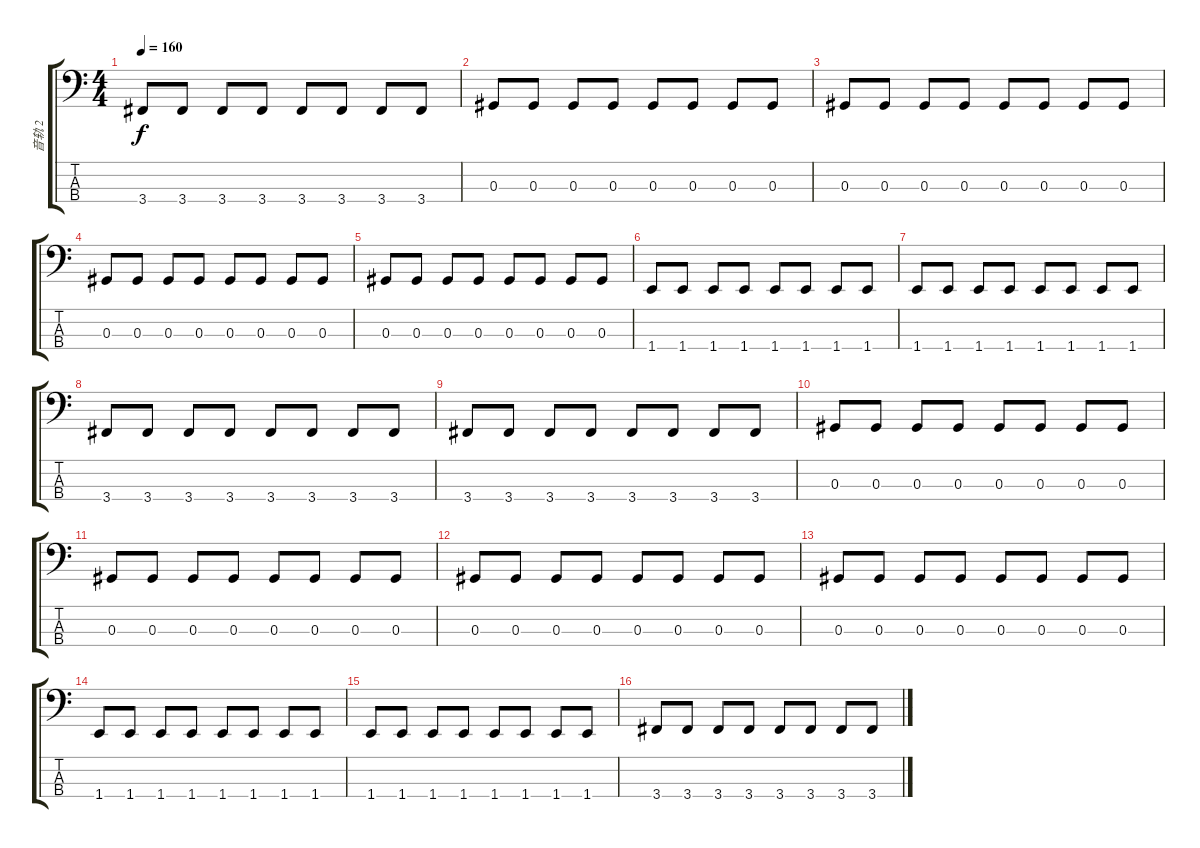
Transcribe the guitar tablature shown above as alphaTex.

\track ("音轨 2" "音轨 2") {instrument electricbassfinger}
\staff {score tabs}
\tuning (Gb2 Db2 Ab1 Eb1) {hide}
\ts (4 4)
\tempo 160
\clef f4
\ks c
3.4.8{dy f} 3.4.8 3.4.8 3.4.8 3.4.8 3.4.8 3.4.8 3.4.8 |
0.3.8 0.3.8 0.3.8 0.3.8 0.3.8 0.3.8 0.3.8 0.3.8 |
0.3.8 0.3.8 0.3.8 0.3.8 0.3.8 0.3.8 0.3.8 0.3.8 |
0.3.8 0.3.8 0.3.8 0.3.8 0.3.8 0.3.8 0.3.8 0.3.8 |
0.3.8 0.3.8 0.3.8 0.3.8 0.3.8 0.3.8 0.3.8 0.3.8 |
1.4.8 1.4.8 1.4.8 1.4.8 1.4.8 1.4.8 1.4.8 1.4.8 |
1.4.8 1.4.8 1.4.8 1.4.8 1.4.8 1.4.8 1.4.8 1.4.8 |
3.4.8 3.4.8 3.4.8 3.4.8 3.4.8 3.4.8 3.4.8 3.4.8 |
3.4.8 3.4.8 3.4.8 3.4.8 3.4.8 3.4.8 3.4.8 3.4.8 |
0.3.8 0.3.8 0.3.8 0.3.8 0.3.8 0.3.8 0.3.8 0.3.8 |
0.3.8 0.3.8 0.3.8 0.3.8 0.3.8 0.3.8 0.3.8 0.3.8 |
0.3.8 0.3.8 0.3.8 0.3.8 0.3.8 0.3.8 0.3.8 0.3.8 |
0.3.8 0.3.8 0.3.8 0.3.8 0.3.8 0.3.8 0.3.8 0.3.8 |
1.4.8 1.4.8 1.4.8 1.4.8 1.4.8 1.4.8 1.4.8 1.4.8 |
1.4.8 1.4.8 1.4.8 1.4.8 1.4.8 1.4.8 1.4.8 1.4.8 |
3.4.8 3.4.8 3.4.8 3.4.8 3.4.8 3.4.8 3.4.8 3.4.8
